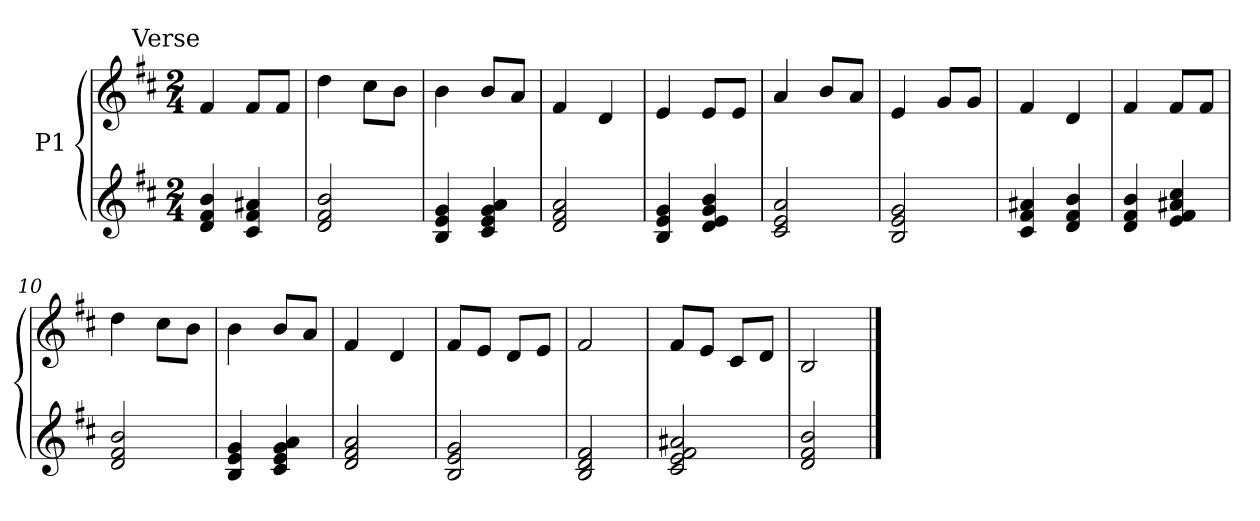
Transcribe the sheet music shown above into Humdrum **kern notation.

**kern	**kern
*part1	*part1
*staff2	*staff1
*I"P1	*
!!LO:PB:g=z
*clefG2	*clefG2
*k[f#c#]	*k[f#c#]
*D:	*D:
*M2/4	*M2/4
=1	=1
!	!LO:TX:rj:t=Verse
4di/ 4f#i 4bi	4f#i/
4c#i/ 4f#i 4a#Xi	8f#i/L
.	8f#i/J
=2	=2
2di/ 2f#i 2bi	4ddi\
.	8cc#i\L
.	8bi\J
=3	=3
4Bi/ 4ei 4gi	4bi\
4c#i/ 4ei 4gi 4ai	8bi/L
.	8ai/J
=4	=4
2di/ 2f#i 2ai	4f#i/
.	4di/
!!LO:LB:g=z
=5	=5
4Bi/ 4ei 4gi	4ei/
4di/ 4ei 4gi 4bi	8ei/L
.	8ei/J
=6	=6
2c#j/ 2ej 2aj	4aj/
.	8bj/L
.	8aj/J
=7	=7
2Bj/ 2ej 2gj	4ej/
.	8gj/L
.	8gj/J
=8	=8
4c#i/ 4f#i 4a#Xi	4f#i/
4di/ 4f#i 4bi	4di/
!!LO:LB:g=z
=9	=9
4di/ 4f#i 4bi	4f#i/
4ei/ 4f#i 4a#Xi 4cc#i	8f#i/L
.	8f#i/J
=10	=10
2di/ 2f#i 2bi	4ddi\
.	8cc#i\L
.	8bi\J
=11	=11
4Bi/ 4ei 4gi	4bi\
4c#i/ 4ei 4gi 4ai	8bi/L
.	8ai/J
=12	=12
2di/ 2f#i 2ai	4f#i/
.	4di/
!!LO:LB:g=z
=13	=13
2Bi/ 2ei 2gi	8f#i/L
.	8ei/J
.	8di/L
.	8ei/J
=14	=14
2Bj/ 2dj 2f#j	2f#j/
=15	=15
2c#j/ 2ej 2f#j 2a#Xj	8f#j/L
.	8ej/J
.	8c#j/L
.	8dj/J
=16	=16
2di/ 2f#i 2bi	2Bi/
==	==
*-	*-
